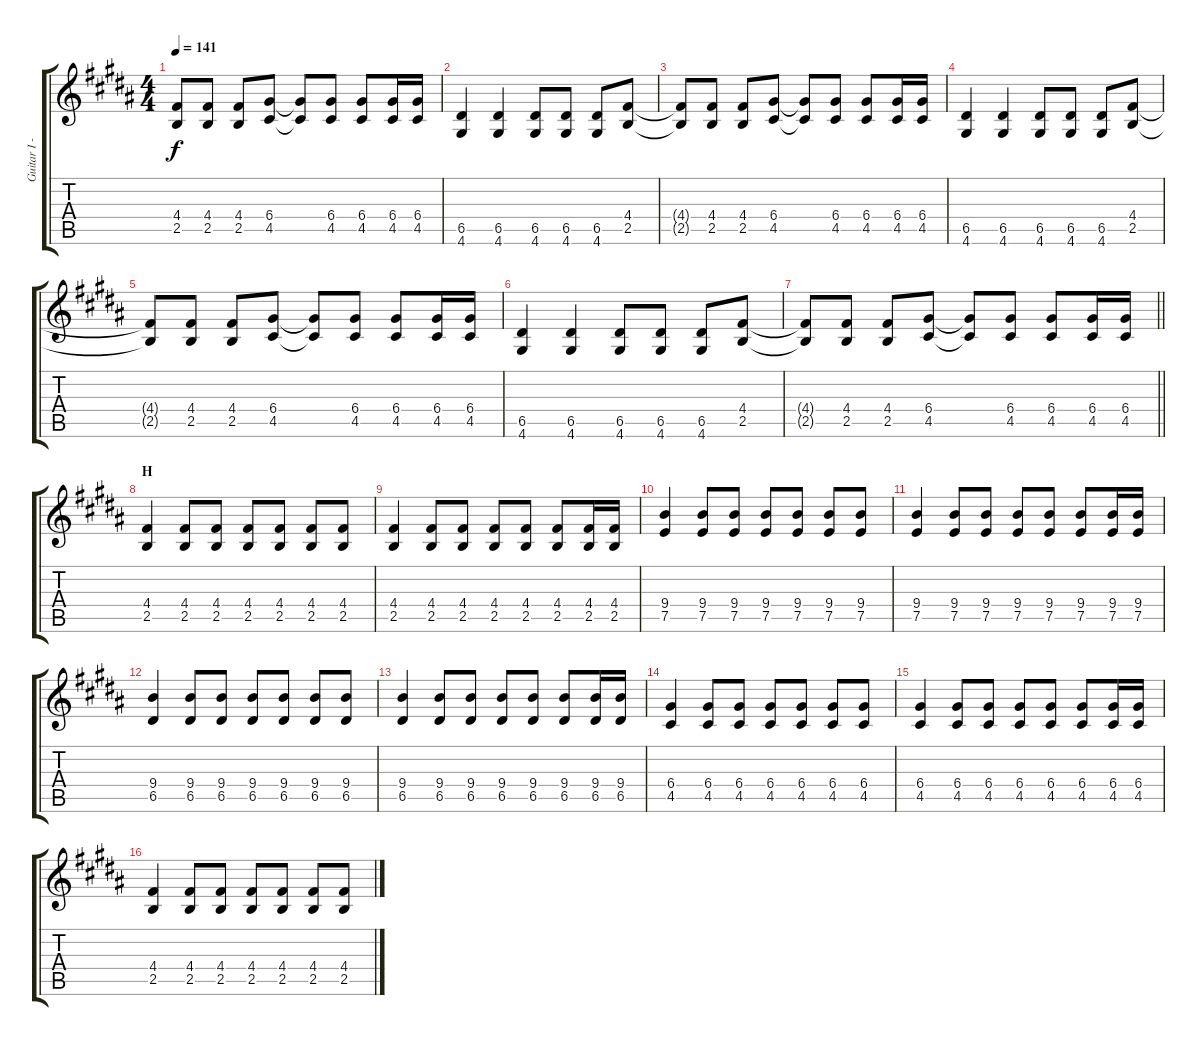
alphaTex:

\track ("Guitar I - Gotoh" "Guitar I -") {instrument electricguitarjazz}
\staff {score tabs}
\tuning (E4 B3 G3 D3 A2 E2) {hide}
\ts (4 4)
\tempo 141
\clef g2
\ks b
(4.4{t} 2.5{t}).8{dy f} (4.4 2.5).8 (4.4 2.5).8 (6.4 4.5).8 (6.4{t} 4.5{t}).8 (6.4 4.5).8 (6.4 4.5).8 (6.4 4.5).16 (6.4 4.5).16 |
(6.5 4.6).4 (6.5 4.6).4 (6.5 4.6).8 (6.5 4.6).8 (6.5 4.6).8 (4.4 2.5).8 |
(4.4{t} 2.5{t}).8 (4.4 2.5).8 (4.4 2.5).8 (6.4 4.5).8 (6.4{t} 4.5{t}).8 (6.4 4.5).8 (6.4 4.5).8 (6.4 4.5).16 (6.4 4.5).16 |
(6.5 4.6).4 (6.5 4.6).4 (6.5 4.6).8 (6.5 4.6).8 (6.5 4.6).8 (4.4 2.5).8 |
(4.4{t} 2.5{t}).8 (4.4 2.5).8 (4.4 2.5).8 (6.4 4.5).8 (6.4{t} 4.5{t}).8 (6.4 4.5).8 (6.4 4.5).8 (6.4 4.5).16 (6.4 4.5).16 |
(6.5 4.6).4 (6.5 4.6).4 (6.5 4.6).8 (6.5 4.6).8 (6.5 4.6).8 (4.4 2.5).8 |
\barLineRight lightlight
(4.4{t} 2.5{t}).8 (4.4 2.5).8 (4.4 2.5).8 (6.4 4.5).8 (6.4{t} 4.5{t}).8 (6.4 4.5).8 (6.4 4.5).8 (6.4 4.5).16 (6.4 4.5).16 |
\section ("" "H")
(4.4 2.5).4 (4.4 2.5).8 (4.4 2.5).8 (4.4 2.5).8 (4.4 2.5).8 (4.4 2.5).8 (4.4 2.5).8 |
(4.4 2.5).4 (4.4 2.5).8 (4.4 2.5).8 (4.4 2.5).8 (4.4 2.5).8 (4.4 2.5).8 (4.4 2.5).16 (4.4 2.5).16 |
(9.4 7.5).4 (9.4 7.5).8 (9.4 7.5).8 (9.4 7.5).8 (9.4 7.5).8 (9.4 7.5).8 (9.4 7.5).8 |
(9.4 7.5).4 (9.4 7.5).8 (9.4 7.5).8 (9.4 7.5).8 (9.4 7.5).8 (9.4 7.5).8 (9.4 7.5).16 (9.4 7.5).16 |
(9.4 6.5).4 (9.4 6.5).8 (9.4 6.5).8 (9.4 6.5).8 (9.4 6.5).8 (9.4 6.5).8 (9.4 6.5).8 |
(9.4 6.5).4 (9.4 6.5).8 (9.4 6.5).8 (9.4 6.5).8 (9.4 6.5).8 (9.4 6.5).8 (9.4 6.5).16 (9.4 6.5).16 |
(6.4 4.5).4 (6.4 4.5).8 (6.4 4.5).8 (6.4 4.5).8 (6.4 4.5).8 (6.4 4.5).8 (6.4 4.5).8 |
(6.4 4.5).4 (6.4 4.5).8 (6.4 4.5).8 (6.4 4.5).8 (6.4 4.5).8 (6.4 4.5).8 (6.4 4.5).16 (6.4 4.5).16 |
(4.4 2.5).4 (4.4 2.5).8 (4.4 2.5).8 (4.4 2.5).8 (4.4 2.5).8 (4.4 2.5).8 (4.4 2.5).8
